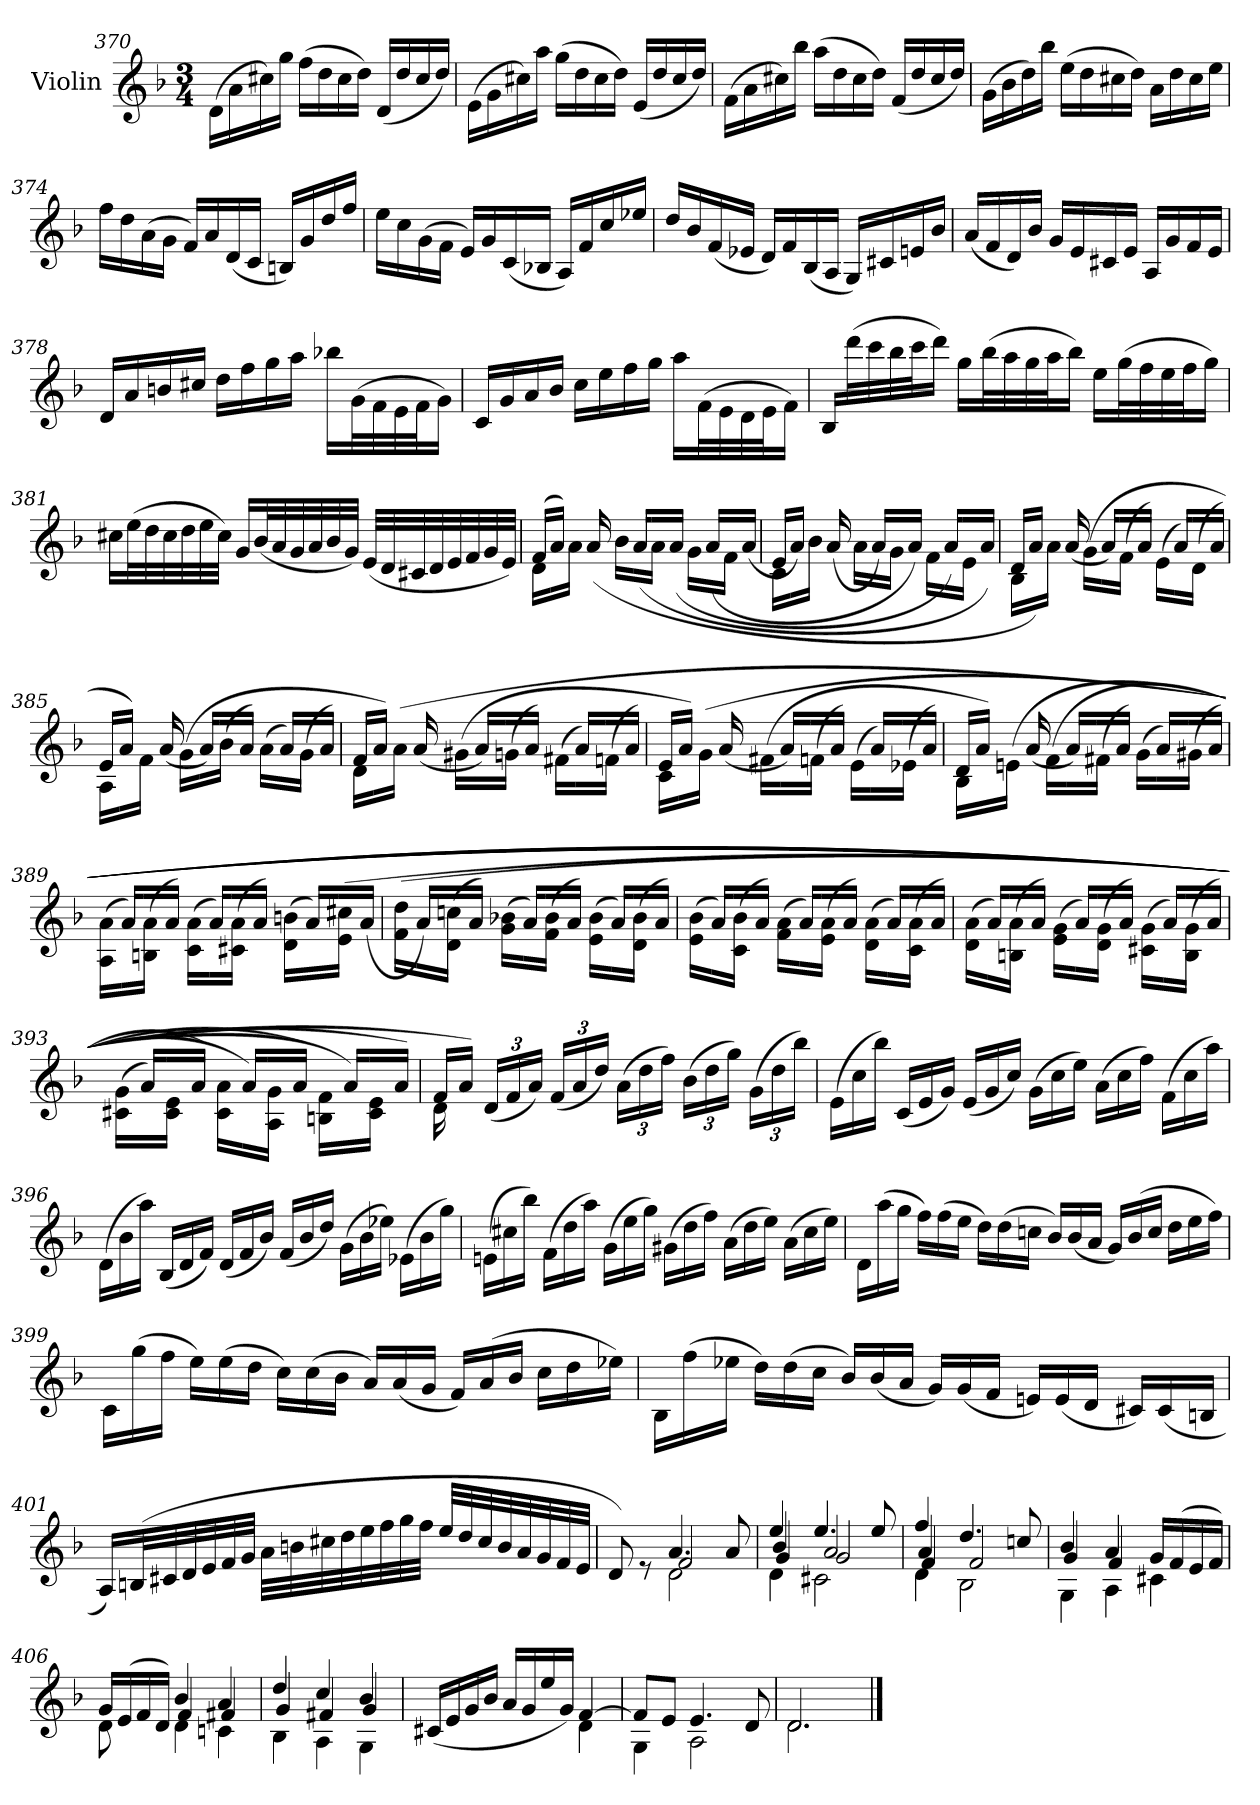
**kern
*part1
*staff1
*I"Violin
*I'Vln.
*clefG2
*k[b-]
*M3/4
=370
(16d\LL
16a\
16cc#X\)
16gg\JJ
(16ff\LL
16dd\
16cc#\
16dd\JJ)
(16d/LL
16dd/
16cc#/
16dd/JJ)
!!LO:LB:g=z
=371
(16e\LL
16g\
16cc#X\)
16aa\JJ
(16gg\LL
16dd\
16cc#\
16dd\JJ)
(16e/LL
16dd/
16cc#/
16dd/JJ)
=372
(16f\LL
16a\
16cc#X\)
16bb-\JJ
(16aa\LL
16dd\
16cc#\
16dd\JJ)
(16f/LL
16dd/
16cc#/
16dd/JJ)
=373
(16g\LL
16b-\
16dd\)
16bb-\JJ
(16ee\LL
16dd\
16cc#X\
16dd\JJ)
16a\LL
16dd\
16cc#\
16ee\JJ
=374
16ff\LL
16dd\
(16a\
16g\JJ
16f/LL)
16a/
(16d/
16c/JJ
16Bn/LL)
16g/
16dd/
16ff/JJ
!!LO:LB:g=z
=375
16ee\LL
16cc\
(16g\
16f\JJ
16e/LL)
16g/
(16c/
16B-X/JJ
16A/LL)
16f/
16cc/
16ee-X/JJ
=376
16dd/LL
16b-/
(16f/
16e-X/JJ
16d/LL)
16f/
(16B-/
16A/JJ
16G/LL)
16c#X/
16en/
16b-/JJ
=377
(16a/LL
16f/
16d/)
16b-/JJ
16g/LL
16e/
16c#X/
16e/JJ
16A/LL
16g/
16f/
16e/JJ
=378
16d/LL
16a/
16bn/
16cc#X/JJ
16dd\LL
16ff\
16gg\
16aa\JJ
16bb-X\LL
(32g\L
32f\
32e\
32f\J
16g\JJ)
!!LO:LB:g=z
=379
16c/LL
16g/
16a/
16b-/JJ
16cc\LL
16ee\
16ff\
16gg\JJ
16aa\LL
(32f\L
32e\
32d\
32e\J
16f\JJ)
=380
16B-/LL
(32ddd\L
32ccc\
32bb-\
32ccc\J
16ddd\JJ)
16gg\LL
(32bb-\L
32aa\
32gg\
32aa\J
16bb-\JJ)
16ee\LL
(32gg\L
32ff\
32ee\
32ff\J
16gg\JJ)
=381
16cc#X\LL
(32ee\L
32dd\
32cc#\
32dd\
32ee\
32cc#\JJJ)
16g/LL
(32b-/L
32a/
32g/
32a/
32b-/
32g/JJJ)
(32e/LLL
32d/
32c#X/
32d/
32e/
32f/
32g/
32e/JJJ)
!!LO:LB:g=z
=382
*^
(16f/LL	16d\LL
16a/JJ)	16rffyy
16reyy	(16a\JJ
(16a/	16ryy
16reyy	(16b-\LL
(16a/LL	16rffyy
16reyy	(16a\JJ
(16a/JJ	16rffyy
16reyy	(16g\LL
(16a/LL	16rffyy
16reyy	(16f\JJ
(16a/JJ	16rddyy
=383	=383
16e/LL	16c\LL
16a/JJ)	16rffyy
16reyy	(16b-\JJ
(16a/	16ryy
16reyy	(16a\LL
16a/LL)	16rffyy
16reyy	(16g\JJ
16a/JJ)	16rffyy
16reyy	(16f\LL
16a/LL)	16rffyy
16reyy	(16e\JJ
16a/JJ)	16rddyy
=384	=384
16d/LL	16B-\LL
16a/JJ)	16rffyy
16reyy	(16a\JJ
(16a/	16ryy
16reyy	(16g\LL
16a/LL)	16rffyy
16reyy	(16f\JJ
16a/JJ)	16rffyy
16reyy	(16e\LL
16a/LL)	16rffyy
16reyy	(16d\JJ
16a/JJ)	16rddyy
=385	=385
16e/LL	16A\LL
16a/JJ)	16rffyy
16reyy	(16f\JJ
(16a/	16ryy
16reyy	(16g\LL
16a/LL)	16rffyy
16reyy	(16b-\JJ
16a/JJ)	16rffyy
16reyy	(16a\LL
16a/LL)	16rffyy
16reyy	(16g\JJ
16a/JJ)	16rddyy
!!LO:LB:g=z	!!
=386	=386
16f/LL	16d\LL
16a/JJ)	16rffyy
16reyy	(16a\JJ
(16a/	16ryy
16reyy	(16g#X\LL
16a/LL)	16rffyy
16reyy	(16gn\JJ
16a/JJ)	16rffyy
16reyy	(16f#X\LL
16a/LL)	16rffyy
16reyy	(16fn\JJ
16a/JJ)	16rddyy
=387	=387
16e/LL	16c\LL
16a/JJ)	16rffyy
16reyy	(16g\JJ
(16a/	16ryy
16reyy	(16f#X\LL
16a/LL)	16rffyy
16reyy	(16fn\JJ
16a/JJ)	16rffyy
16reyy	(16e\LL
16a/LL)	16rffyy
16reyy	(16e-X\JJ
16a/JJ)	16rddyy
=388	=388
16d/LL	16B-\LL
16a/JJ)	16rffyy
16reyy	(16en\JJ
(16a/	16ryy
16reyy	(16f\LL
16a/LL)	16rffyy
16reyy	(16f#X\JJ
16a/JJ)	16rffyy
16reyy	(16g\LL
16a/LL)	16rffyy
16reyy	(16g#X\JJ
16a/JJ)	16rffyy
=389	=389
16ryy	(>16A\ 16a\LL
16a/LL)	16rffyy
16rcyy	(>16Bn\ 16a\JJ
16a/JJ)	16ryy
16rcyy	(>16c\ 16a\LL
16a/LL)	16rffyy
16rcyy	(>16c#X\ 16a\JJ
16a/JJ)	16ryy
16ryy	(>16d\ 16bn\LL
16a/LL)	16rddyy
16reyy	(>16e\ 16cc#X\JJ
(16a/JJ	16ryy
!!LO:LB:g=z	!!
=390	=390
16ryy	(>16f\ 16dd\LL
16a/LL)	16rddyy
16reyy	(>16d\ 16ccn\JJ
16a/JJ)	16ryy
16ryy	(>16g\ 16b-X\LL
16a/LL)	16rddyy
16reyy	(>16f\ 16b-\JJ
16a/JJ)	16ryy
16ryy	(>16e\ 16b-\LL
16a/LL)	16rddyy
16reyy	(>16d\ 16b-\JJ
16a/JJ)	16ryy
=391	=391
16ryy	(>16e\ 16b-\LL
16a/LL)	16rddyy
16reyy	(>16c\ 16b-\JJ
16a/JJ)	16ryy
16ryy	(>16f\ 16a\LL
16a/LL)	16rddyy
16reyy	(>16e\ 16a\JJ
16a/JJ)	16ryy
16ryy	(>16d\ 16a\LL
16a/LL)	16rddyy
16reyy	(>16c\ 16a\JJ
16a/JJ)	16ryy
=392	=392
16ryy	(>16d\ 16a\LL
16a/LL)	16rddyy
16reyy	(>16Bn\ 16a\JJ
16a/JJ)	16ryy
16ryy	(>16e\ 16g\LL
16a/LL)	16rddyy
16reyy	(>16d\ 16g\JJ
16a/JJ)	16ryy
16ryy	(>16c#X\ 16g\LL
16a/LL)	16rddyy
16reyy	(>16B\ 16g\JJ
16a/JJ)	16ryy
=393	=393
16ryy	(>16c#X\ 16g\LL
16a/LL)	16rddyy
16reyy	16c#\ 16e\JJ
16a/JJ)	16ryy
16ryy	16c#\ 16a\LL
16a/LL)	16rddyy
16reyy	16A\ 16g\JJ
16a/JJ)	16ryy
16ryy	16Bn\ 16f\LL
16a/LL)	16rddyy
16reyy	16c#\ 16e\JJ
16a/JJ)	16ryy
!!LO:LB:g=z	!!
=394	=394
16f/LL	16d\
16a/JJ)	16ryy
*Xbrackettup	*
(24d/LL	8ryy
24f/	.
24a/JJ)	.
(24f/LL	2ryy
24a/	.
24dd/JJ)	.
(>24a\LL	.
24dd\	.
24ff\JJ)	.
(>24b-\LL	.
24dd\	.
24gg\JJ)	.
(>24g\LL	.
24dd\	.
24bb-\JJ)	.
*v	*v
=395
*Xtuplet
(24e\LL
24cc\
24bb-\JJ)
(24c/LL
24e/
24g/JJ)
(24e/LL
24g/
24cc/JJ)
(24g\LL
24cc\
24ee\JJ)
(24a\LL
24cc\
24ff\JJ)
(24f\LL
24cc\
24aa\JJ)
=396
(24d\LL
24b-\
24aa\JJ)
(24B-/LL
24d/
24f/JJ)
(24d/LL
24f/
24b-/JJ)
(24f/LL
24b-/
24dd/JJ)
(24g\LL
24b-\
24ee-X\JJ)
(24e-X\LL
24b-\
24gg\JJ)
!!LO:LB:g=z
=397
(24en\LL
24cc#X\
24bb-\JJ)
(24f\LL
24dd\
24aa\JJ)
(24g\LL
24ee\
24gg\JJ)
(24g#X\LL
24dd\
24ff\JJ)
(24a\LL
24dd\
24ee\JJ)
(24a\LL
24cc#\
24ee\JJ)
=398
24d\LL
(24aa\
24gg\JJ
24ff\LL)
(24ff\
24ee\JJ
24dd\LL)
(24dd\
24ccn\JJ
24b-/LL)
(24b-/
24a/JJ
24g/LL)
(24b-/
24cc/JJ
24dd\LL
24ee\
24ff\JJ)
=399
24c\LL
(24gg\
24ff\JJ
24ee\LL)
(24ee\
24dd\JJ
24cc\LL)
(24cc\
24b-\JJ
24a/LL)
(24a/
24g/JJ
24f/LL)
(24a/
24b-/JJ
24cc\LL
24dd\
24ee-X\JJ)
!!LO:LB:g=z
=400
24B-\LL
(24ff\
24ee-X\JJ
24dd\LL)
(24dd\
24cc\JJ
24b-/LL)
(24b-/
24a/JJ
24g/LL)
(24g/
24f/JJ
24en/LL)
(24e/
24d/JJ
24c#X/LL)
(24c#/
24Bn/JJ
=401
16A/LL)
(32Bn/L
32c#X/
32d/
32e/
32f/
32g/JJJ
32a\LLL
32bn\
32cc#X\
32dd\
32ee\
32ff\
32gg\
32ff\JJJ
32ee/LLL
32dd/
32cc#/
32b/
32a/
32g/
32f/
32e/JJJ
=402
*^
*	*^
8d/)	4ryy	4ryy
8re	.	.
4.a/	2d\	2f/
8a/	.	.
!!LO:LB:g=z	!!	!!
=403	=403	=403
*	*	*^
4ee/	4d\	4b-/	4g/
4.ee/	2c#X\	2a/	2g/
8ee/	.	.	.
=404	=404	=404	=404
4ff/	4d\	4a/	4f/
4.dd/	2B-\	2f/	2ryy
8ccn/	.	.	.
*	*	*v	*v
=405	=405	=405
4b-/	4G\	4g/
4a/	4A\	4f/
16g/LL	4c#X\	4ryy
(16f/	.	.
16e/	.	.
16f/JJ)	.	.
=406	=406	=406
16g/LL	8d\	4ryy
(16e/	.	.
16f/	8ryy	.
16d/JJ)	.	.
4b-/	4d\	4f/
4a/	4cn\	4f#X/
=407	=407	=407
4dd/	4B-\	4g/
4cc/	4A\	4f#X/
4b-/	4G\	4g/
*	*v	*v
=408	=408
(16c#X/LL	4ryy
16e/	.
16g/	.
16b-/JJ	.
16a/LL	4ryy
16g/	.
16ee/	.
16g/JJ)	.
[4f/	4d\
=409	=409
8f/L]	4G\
8e/J	.
4.e/	2A\
8d/	.
=410	=410
2.d/	2.d\
*v	*v
==
*-
